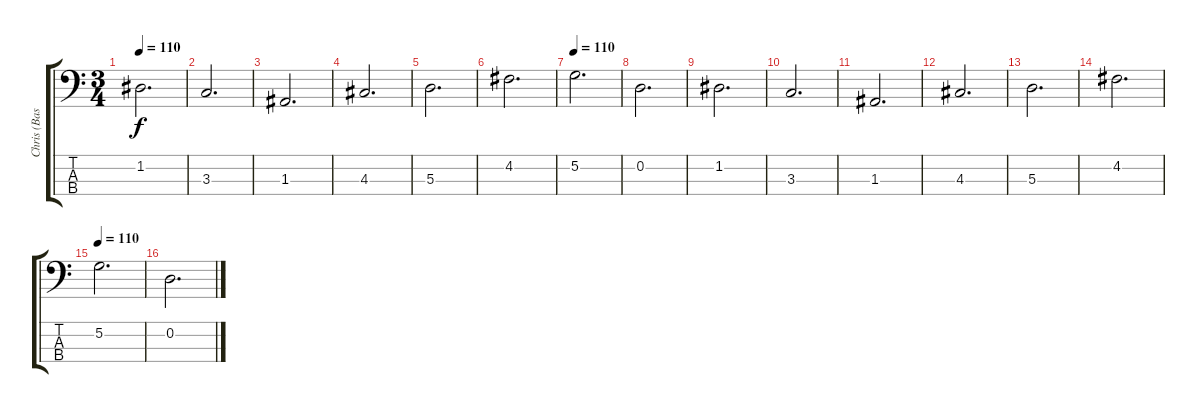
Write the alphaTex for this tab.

\track ("Chris (Bass)" "Chris (Bas") {instrument electricbassfinger}
\staff {score tabs}
\tuning (G2 D2 A1 D1) {hide}
\ts (3 4)
\tempo 110
\clef f4
\ks c
1.2.2{d dy f} |
3.3.2{d} |
1.3.2{d} |
4.3.2{d} |
5.3.2{d} |
4.2.2{d} |
\tempo 110
5.2.2{d} |
0.2.2{d} |
1.2.2{d} |
3.3.2{d} |
1.3.2{d} |
4.3.2{d} |
5.3.2{d} |
4.2.2{d} |
\tempo 110
5.2.2{d} |
0.2.2{d}
